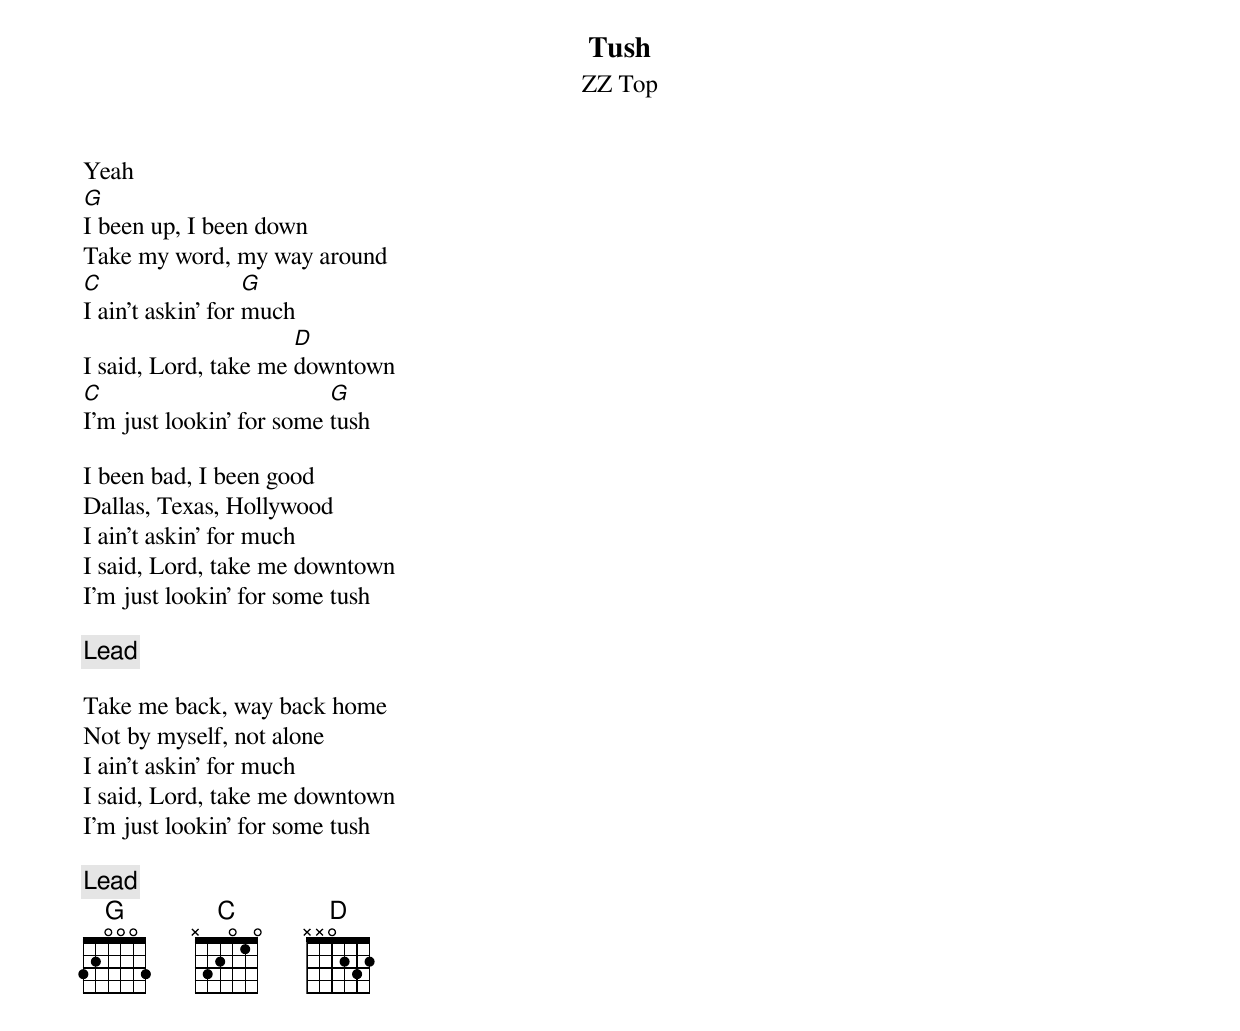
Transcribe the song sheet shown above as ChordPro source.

{title:Tush}
{subtitle:ZZ Top}
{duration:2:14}
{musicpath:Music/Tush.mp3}
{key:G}

Yeah
[G]I been up, I been down
Take my word, my way around
[C]I ain't askin' for [G]much
I said, Lord, take me [D]downtown
[C]I'm just lookin' for some [G]tush

I been bad, I been good
Dallas, Texas, Hollywood
I ain't askin' for much
I said, Lord, take me downtown
I'm just lookin' for some tush

{c:Lead}

Take me back, way back home
Not by myself, not alone
I ain't askin' for much
I said, Lord, take me downtown
I'm just lookin' for some tush

{c:Lead}
